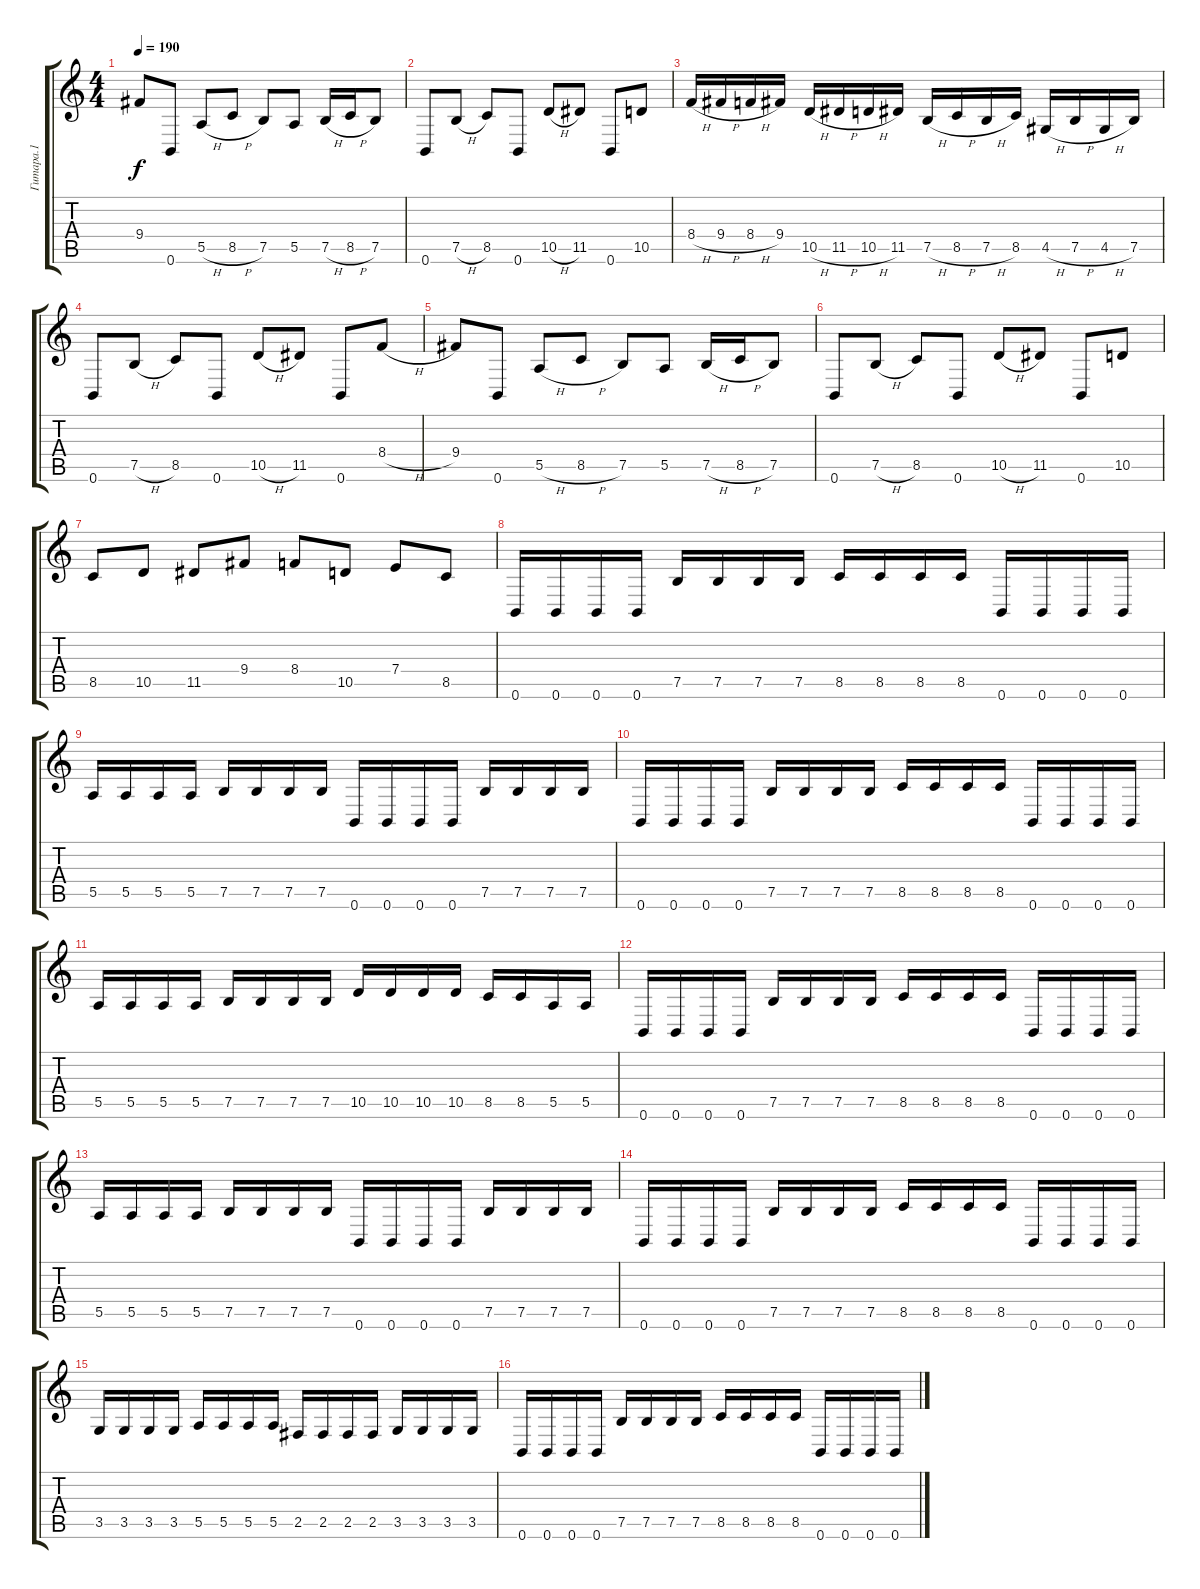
\track ("Гитара.1" "Гитара.1") {instrument distortionguitar}
\staff {score tabs}
\tuning (B3 Gb3 D3 A2 E2 B1) {hide}
\ts (4 4)
\tempo 190
\clef g2
\ks c
9.4.8{dy f} 0.6.8 5.5{h}.8 8.5{h}.8 7.5.8 5.5.8 7.5{h}.16 8.5{h}.16 7.5.8 |
0.6.8 7.5{h}.8 8.5.8 0.6.8 10.5{h}.8 11.5.8 0.6.8 10.5.8 |
8.4{h}.16 9.4{h}.16 8.4{h}.16 9.4.16 10.5{h}.16 11.5{h}.16 10.5{h}.16 11.5.16 7.5{h}.16 8.5{h}.16 7.5{h}.16 8.5.16 4.5{h}.16 7.5{h}.16 4.5{h}.16 7.5.16 |
0.6.8 7.5{h}.8 8.5.8 0.6.8 10.5{h}.8 11.5.8 0.6.8 8.4{h}.8 |
9.4.8 0.6.8 5.5{h}.8 8.5{h}.8 7.5.8 5.5.8 7.5{h}.16 8.5{h}.16 7.5.8 |
0.6.8 7.5{h}.8 8.5.8 0.6.8 10.5{h}.8 11.5.8 0.6.8 10.5.8 |
8.5.8 10.5.8 11.5.8 9.4.8 8.4.8 10.5.8 7.4.8 8.5.8 |
0.6.16 0.6.16 0.6.16 0.6.16 7.5.16 7.5.16 7.5.16 7.5.16 8.5.16 8.5.16 8.5.16 8.5.16 0.6.16 0.6.16 0.6.16 0.6.16 |
5.5.16 5.5.16 5.5.16 5.5.16 7.5.16 7.5.16 7.5.16 7.5.16 0.6.16 0.6.16 0.6.16 0.6.16 7.5.16 7.5.16 7.5.16 7.5.16 |
0.6.16 0.6.16 0.6.16 0.6.16 7.5.16 7.5.16 7.5.16 7.5.16 8.5.16 8.5.16 8.5.16 8.5.16 0.6.16 0.6.16 0.6.16 0.6.16 |
5.5.16 5.5.16 5.5.16 5.5.16 7.5.16 7.5.16 7.5.16 7.5.16 10.5.16 10.5.16 10.5.16 10.5.16 8.5.16 8.5.16 5.5.16 5.5.16 |
0.6.16 0.6.16 0.6.16 0.6.16 7.5.16 7.5.16 7.5.16 7.5.16 8.5.16 8.5.16 8.5.16 8.5.16 0.6.16 0.6.16 0.6.16 0.6.16 |
5.5.16 5.5.16 5.5.16 5.5.16 7.5.16 7.5.16 7.5.16 7.5.16 0.6.16 0.6.16 0.6.16 0.6.16 7.5.16 7.5.16 7.5.16 7.5.16 |
0.6.16 0.6.16 0.6.16 0.6.16 7.5.16 7.5.16 7.5.16 7.5.16 8.5.16 8.5.16 8.5.16 8.5.16 0.6.16 0.6.16 0.6.16 0.6.16 |
3.5.16 3.5.16 3.5.16 3.5.16 5.5.16 5.5.16 5.5.16 5.5.16 2.5.16 2.5.16 2.5.16 2.5.16 3.5.16 3.5.16 3.5.16 3.5.16 |
0.6.16 0.6.16 0.6.16 0.6.16 7.5.16 7.5.16 7.5.16 7.5.16 8.5.16 8.5.16 8.5.16 8.5.16 0.6.16 0.6.16 0.6.16 0.6.16
